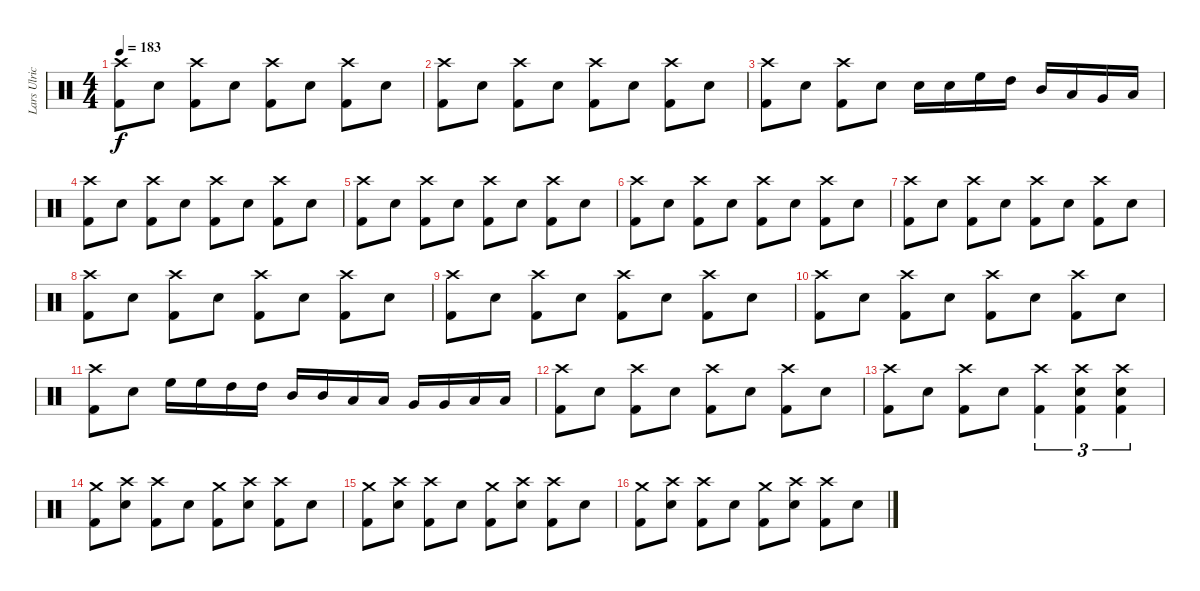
\track ("Lars Ulrich" "Lars Ulric") {instrument percussion}
\staff {score}
\articulation defaults
\ts (4 4)
\tempo 183
\clef neutral
\ks c
("Crash high (hit)" "Kick (hit) 2").8{dy f} "Electric Snare (hit)".8 ("Crash high (hit)" "Kick (hit) 2").8 "Electric Snare (hit)".8 ("Crash high (hit)" "Kick (hit) 2").8 "Electric Snare (hit)".8 ("Crash high (hit)" "Kick (hit) 2").8 "Electric Snare (hit)".8 |
("Crash high (hit)" "Kick (hit) 2").8 "Electric Snare (hit)".8 ("Crash high (hit)" "Kick (hit) 2").8 "Electric Snare (hit)".8 ("Crash high (hit)" "Kick (hit) 2").8 "Electric Snare (hit)".8 ("Crash high (hit)" "Kick (hit) 2").8 "Electric Snare (hit)".8 |
("Crash high (hit)" "Kick (hit) 2").8 "Electric Snare (hit)".8 ("Crash high (hit)" "Kick (hit) 2").8 "Electric Snare (hit)".8 "Electric Snare (hit)".16 "Electric Snare (hit)".16 "High Floor Tom (hit)".16 "High Tom (hit)".16 "Mid Tom (hit)".16 "Low Tom (hit)".16 "Very Low Tom (hit)".16 "Low Floor Tom (hit)".16 |
("Crash high (hit)" "Kick (hit) 2").8 "Electric Snare (hit)".8 ("Crash high (hit)" "Kick (hit) 2").8 "Electric Snare (hit)".8 ("Crash high (hit)" "Kick (hit) 2").8 "Electric Snare (hit)".8 ("Crash high (hit)" "Kick (hit) 2").8 "Electric Snare (hit)".8 |
("Crash high (hit)" "Kick (hit) 2").8 "Electric Snare (hit)".8 ("Crash high (hit)" "Kick (hit) 2").8 "Electric Snare (hit)".8 ("Crash high (hit)" "Kick (hit) 2").8 "Electric Snare (hit)".8 ("Crash high (hit)" "Kick (hit) 2").8 "Electric Snare (hit)".8 |
("Crash high (hit)" "Kick (hit) 2").8 "Electric Snare (hit)".8 ("Crash high (hit)" "Kick (hit) 2").8 "Electric Snare (hit)".8 ("Crash high (hit)" "Kick (hit) 2").8 "Electric Snare (hit)".8 ("Crash high (hit)" "Kick (hit) 2").8 "Electric Snare (hit)".8 |
("Crash high (hit)" "Kick (hit) 2").8 "Electric Snare (hit)".8 ("Crash high (hit)" "Kick (hit) 2").8 "Electric Snare (hit)".8 ("Crash high (hit)" "Kick (hit) 2").8 "Electric Snare (hit)".8 ("Crash high (hit)" "Kick (hit) 2").8 "Electric Snare (hit)".8 |
("Crash high (hit)" "Kick (hit) 2").8 "Electric Snare (hit)".8 ("Crash high (hit)" "Kick (hit) 2").8 "Electric Snare (hit)".8 ("Crash high (hit)" "Kick (hit) 2").8 "Electric Snare (hit)".8 ("Crash high (hit)" "Kick (hit) 2").8 "Electric Snare (hit)".8 |
("Crash high (hit)" "Kick (hit) 2").8 "Electric Snare (hit)".8 ("Crash high (hit)" "Kick (hit) 2").8 "Electric Snare (hit)".8 ("Crash high (hit)" "Kick (hit) 2").8 "Electric Snare (hit)".8 ("Crash high (hit)" "Kick (hit) 2").8 "Electric Snare (hit)".8 |
("Crash high (hit)" "Kick (hit) 2").8 "Electric Snare (hit)".8 ("Crash high (hit)" "Kick (hit) 2").8 "Electric Snare (hit)".8 ("Crash high (hit)" "Kick (hit) 2").8 "Electric Snare (hit)".8 ("Crash high (hit)" "Kick (hit) 2").8 "Electric Snare (hit)".8 |
("Crash high (hit)" "Kick (hit) 2").8 "Electric Snare (hit)".8 "High Floor Tom (hit)".16 "High Floor Tom (hit)".16 "High Tom (hit)".16 "High Tom (hit)".16 "Mid Tom (hit)".16 "Mid Tom (hit)".16 "Low Tom (hit)".16 "Low Tom (hit)".16 "Very Low Tom (hit)".16 "Very Low Tom (hit)".16 "Low Floor Tom (hit)".16 "Low Floor Tom (hit)".16 |
("Crash high (hit)" "Kick (hit) 2").8 "Electric Snare (hit)".8 ("Crash high (hit)" "Kick (hit) 2").8 "Electric Snare (hit)".8 ("Crash high (hit)" "Kick (hit) 2").8 "Electric Snare (hit)".8 ("Crash high (hit)" "Kick (hit) 2").8 "Electric Snare (hit)".8 |
("Crash high (hit)" "Kick (hit) 2").8 "Electric Snare (hit)".8 ("Crash high (hit)" "Kick (hit) 2").8 "Electric Snare (hit)".8 ("Crash high (hit)" "Kick (hit) 2").4{tu (3 2)} ("Crash high (hit)" "Electric Snare (hit)" "Kick (hit) 2").4{tu (3 2)} ("Crash high (hit)" "Electric Snare (hit)" "Kick (hit) 2").4{tu (3 2)} |
("Crash medium (hit)" "Kick (hit) 2").8 ("Crash high (hit)" "Electric Snare (hit)").8 ("Crash high (hit)" "Kick (hit) 2").8 "Electric Snare (hit)".8 ("Crash medium (hit)" "Kick (hit) 2").8 ("Crash high (hit)" "Electric Snare (hit)").8 ("Crash high (hit)" "Kick (hit) 2").8 "Electric Snare (hit)".8 |
("Crash medium (hit)" "Kick (hit) 2").8 ("Crash high (hit)" "Electric Snare (hit)").8 ("Crash high (hit)" "Kick (hit) 2").8 "Electric Snare (hit)".8 ("Crash medium (hit)" "Kick (hit) 2").8 ("Crash high (hit)" "Electric Snare (hit)").8 ("Crash high (hit)" "Kick (hit) 2").8 "Electric Snare (hit)".8 |
("Crash medium (hit)" "Kick (hit) 2").8 ("Crash high (hit)" "Electric Snare (hit)").8 ("Crash high (hit)" "Kick (hit) 2").8 "Electric Snare (hit)".8 ("Crash medium (hit)" "Kick (hit) 2").8 ("Crash high (hit)" "Electric Snare (hit)").8 ("Crash high (hit)" "Kick (hit) 2").8 "Electric Snare (hit)".8
